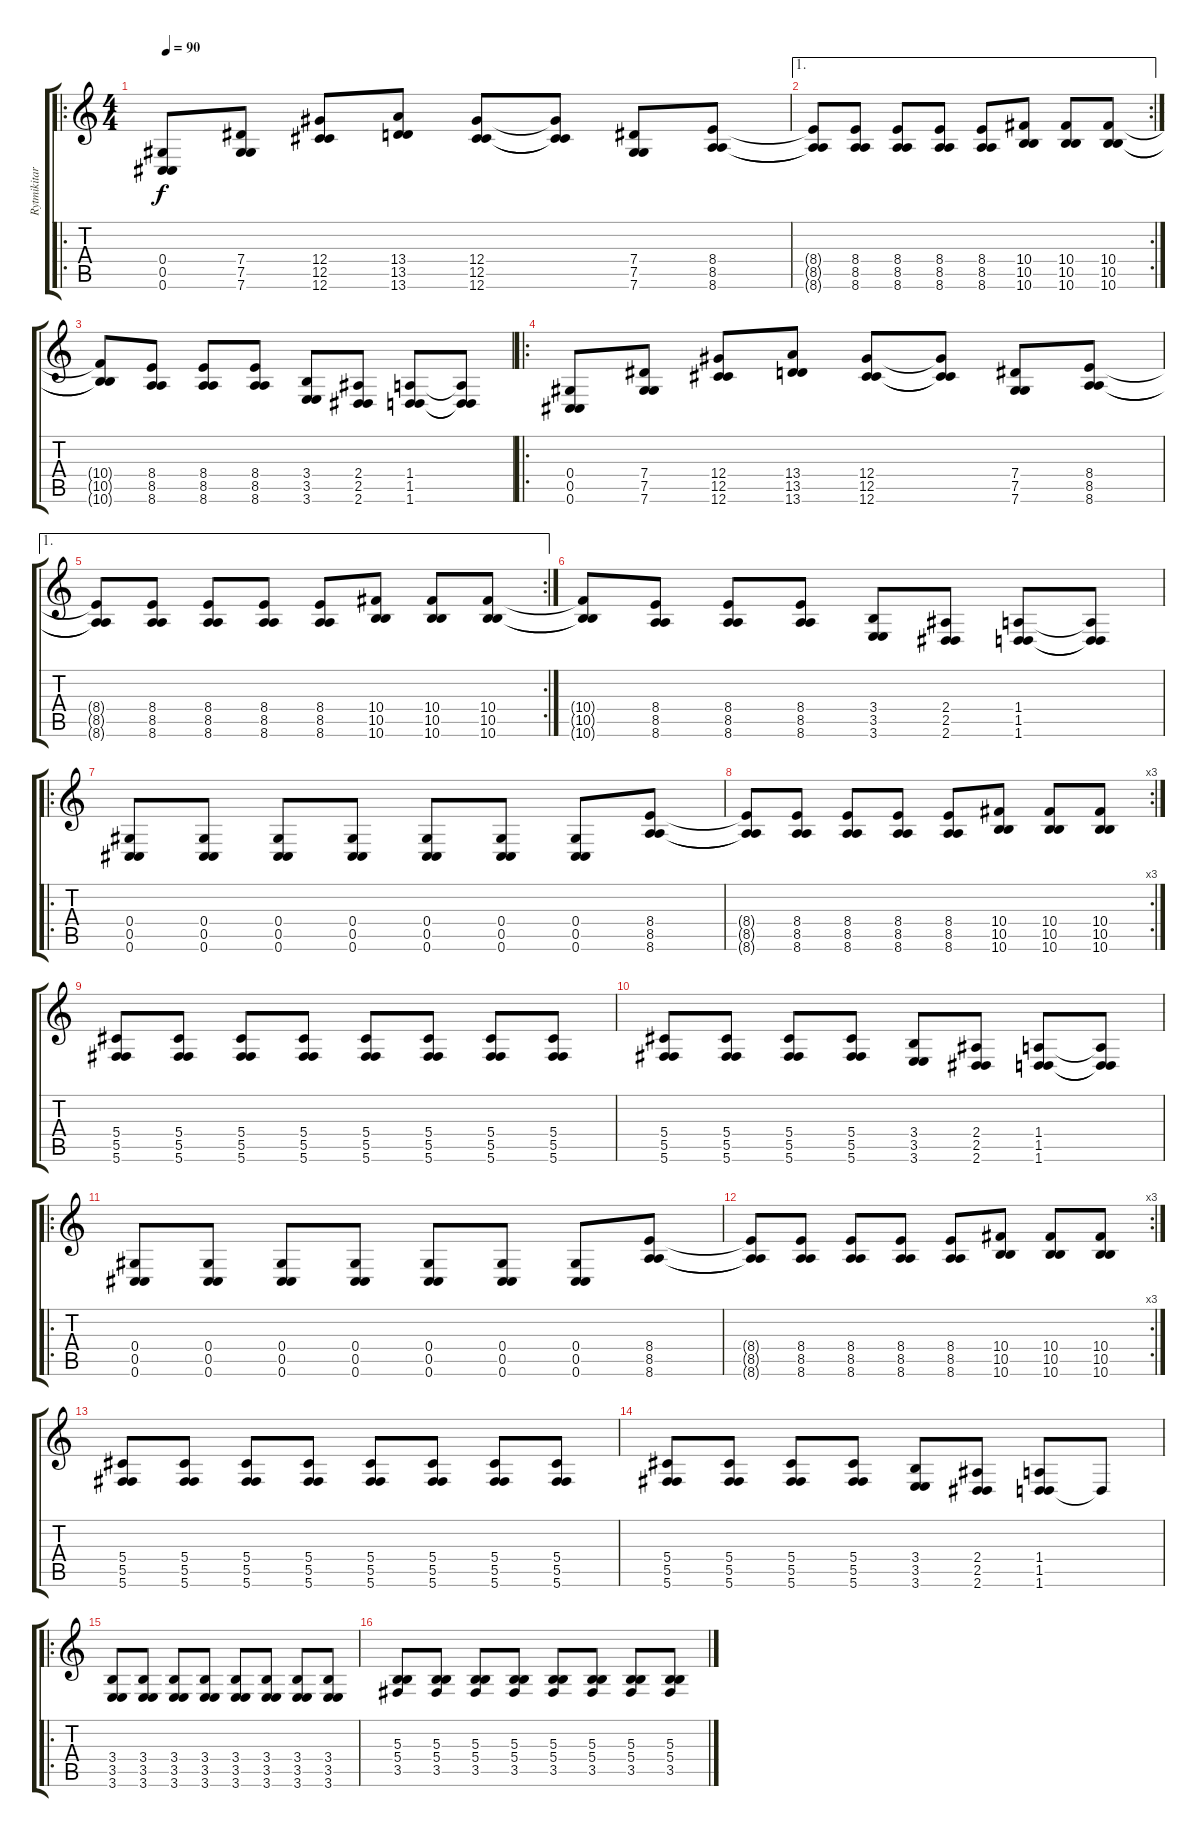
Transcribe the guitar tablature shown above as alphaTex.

\track ("Rytmikitara" "Rytmikitar") {instrument distortionguitar}
\staff {score tabs}
\tuning (Eb2 Bb2 Gb2 Db2 Ab2 Db2) {hide}
\ro
\ts (4 4)
\tempo 90
\clef g2
\ks c
(0.4 0.5 0.6).8{dy f instrument distortionguitar} (7.4 7.5 7.6).8 (12.4 12.5 12.6).8 (13.4 13.5 13.6).8 (12.4 12.5 12.6).8 (12.4{t} 12.5{t} 12.6{t}).8 (7.4 7.5 7.6).8 (8.4 8.5 8.6).8 |
\ae 1
\rc 2
(8.4{t} 8.5{t} 8.6{t}).8 (8.4 8.5 8.6).8 (8.4 8.5 8.6).8 (8.4 8.5 8.6).8 (8.4 8.5 8.6).8 (10.4 10.5 10.6).8 (10.4 10.5 10.6).8 (10.4 10.5 10.6).8 |
(10.4{t} 10.5{t} 10.6{t}).8 (8.4 8.5 8.6).8 (8.4 8.5 8.6).8 (8.4 8.5 8.6).8 (3.4 3.5 3.6).8 (2.4 2.5 2.6).8 (1.4 1.5 1.6).8 (1.4{t} 1.5{t} 1.6{t}).8 |
\ro
(0.4 0.5 0.6).8 (7.4 7.5 7.6).8 (12.4 12.5 12.6).8 (13.4 13.5 13.6).8 (12.4 12.5 12.6).8 (12.4{t} 12.5{t} 12.6{t}).8 (7.4 7.5 7.6).8 (8.4 8.5 8.6).8 |
\ae 1
\rc 2
(8.4{t} 8.5{t} 8.6{t}).8 (8.4 8.5 8.6).8 (8.4 8.5 8.6).8 (8.4 8.5 8.6).8 (8.4 8.5 8.6).8 (10.4 10.5 10.6).8 (10.4 10.5 10.6).8 (10.4 10.5 10.6).8 |
(10.4{t} 10.5{t} 10.6{t}).8 (8.4 8.5 8.6).8 (8.4 8.5 8.6).8 (8.4 8.5 8.6).8 (3.4 3.5 3.6).8 (2.4 2.5 2.6).8 (1.4 1.5 1.6).8 (1.4{t} 1.5{t} 1.6{t}).8 |
\ro
(0.4 0.5 0.6).8 (0.4 0.5 0.6).8 (0.4 0.5 0.6).8 (0.4 0.5 0.6).8 (0.4 0.5 0.6).8 (0.4 0.5 0.6).8 (0.4 0.5 0.6).8 (8.4 8.5 8.6).8 |
\rc 3
(8.4{t} 8.5{t} 8.6{t}).8 (8.4 8.5 8.6).8 (8.4 8.5 8.6).8 (8.4 8.5 8.6).8 (8.4 8.5 8.6).8 (10.4 10.5 10.6).8 (10.4 10.5 10.6).8 (10.4 10.5 10.6).8 |
(5.4 5.5 5.6).8 (5.4 5.5 5.6).8 (5.4 5.5 5.6).8 (5.4 5.5 5.6).8 (5.4 5.5 5.6).8 (5.4 5.5 5.6).8 (5.4 5.5 5.6).8 (5.4 5.5 5.6).8 |
(5.4 5.5 5.6).8 (5.4 5.5 5.6).8 (5.4 5.5 5.6).8 (5.4 5.5 5.6).8 (3.4 3.5 3.6).8 (2.4 2.5 2.6).8 (1.4 1.5 1.6).8 (1.4{t} 1.5{t} 1.6{t}).8 |
\ro
(0.4 0.5 0.6).8 (0.4 0.5 0.6).8 (0.4 0.5 0.6).8 (0.4 0.5 0.6).8 (0.4 0.5 0.6).8 (0.4 0.5 0.6).8 (0.4 0.5 0.6).8 (8.4 8.5 8.6).8 |
\rc 3
(8.4{t} 8.5{t} 8.6{t}).8 (8.4 8.5 8.6).8 (8.4 8.5 8.6).8 (8.4 8.5 8.6).8 (8.4 8.5 8.6).8 (10.4 10.5 10.6).8 (10.4 10.5 10.6).8 (10.4 10.5 10.6).8 |
(5.4 5.5 5.6).8 (5.4 5.5 5.6).8 (5.4 5.5 5.6).8 (5.4 5.5 5.6).8 (5.4 5.5 5.6).8 (5.4 5.5 5.6).8 (5.4 5.5 5.6).8 (5.4 5.5 5.6).8 |
(5.4 5.5 5.6).8 (5.4 5.5 5.6).8 (5.4 5.5 5.6).8 (5.4 5.5 5.6).8 (3.4 3.5 3.6).8 (2.4 2.5 2.6).8 (1.4 1.5 1.6).8 1.6{t}.8 |
\ro
(3.4 3.5 3.6).8 (3.4 3.5 3.6).8 (3.4 3.5 3.6).8 (3.4 3.5 3.6).8 (3.4 3.5 3.6).8 (3.4 3.5 3.6).8 (3.4 3.5 3.6).8 (3.4 3.5 3.6).8 |
(5.3 5.4 3.5).8 (5.3 5.4 3.5).8 (5.3 5.4 3.5).8 (5.3 5.4 3.5).8 (5.3 5.4 3.5).8 (5.3 5.4 3.5).8 (5.3 5.4 3.5).8 (5.3 5.4 3.5).8
